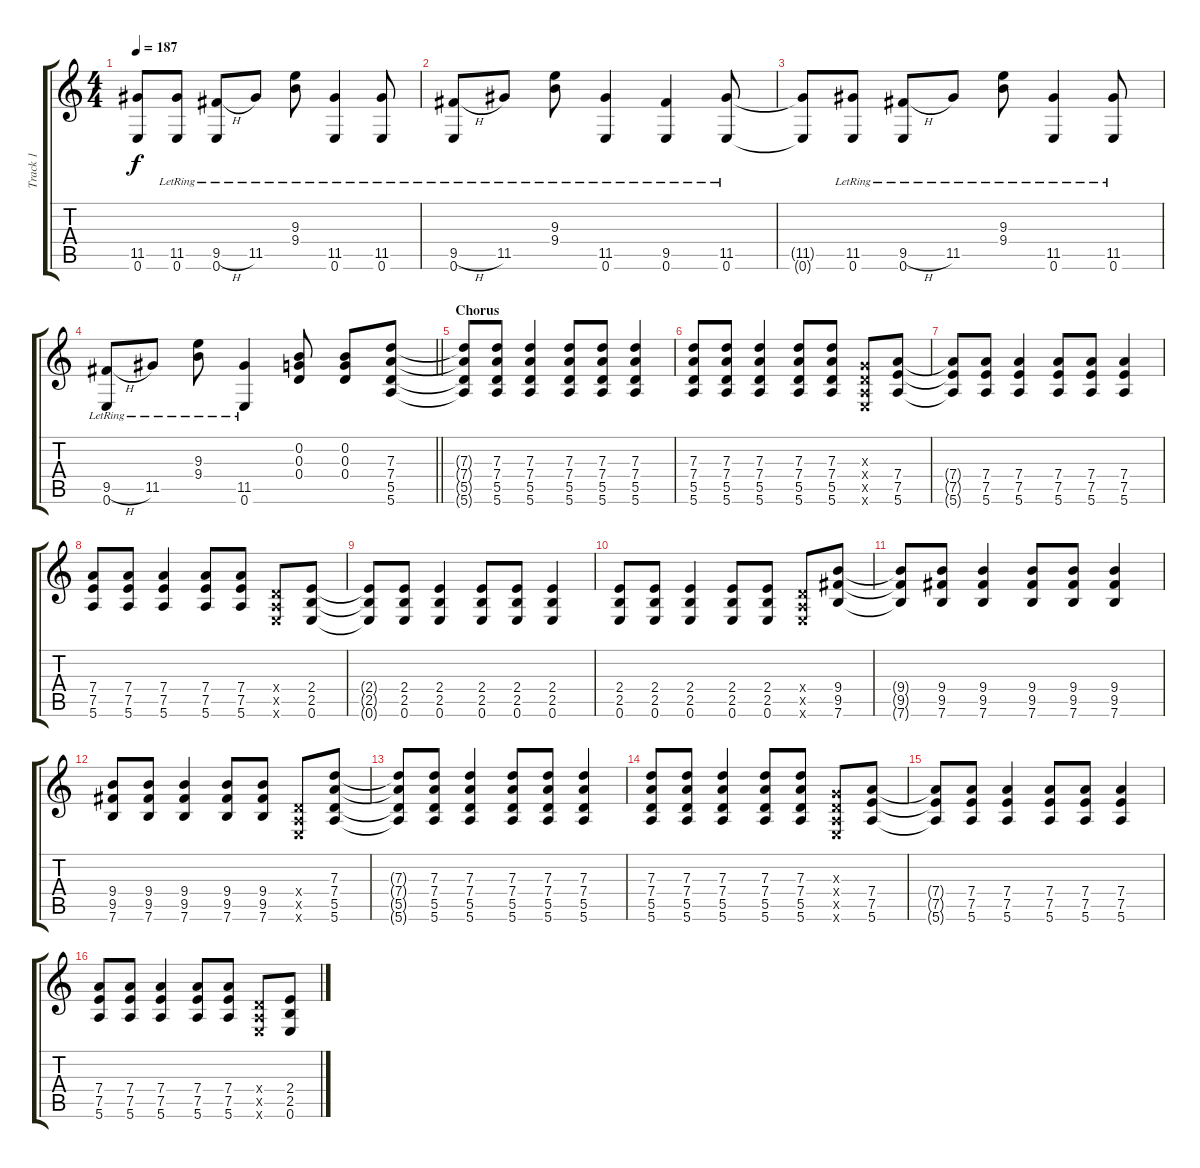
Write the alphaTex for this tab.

\track ("Track 1" "Track 1") {instrument distortionguitar}
\staff {score tabs}
\tuning (E4 B3 G3 D3 A2 E2) {hide}
\ts (4 4)
\tempo 187
\clef g2
\ks c
(11.5{t} 0.6{t}).8{dy f} (11.5{lr} 0.6{lr}).8 (9.5{h lr} 0.6{lr}).8 11.5{lr}.8 (9.3{lr} 9.4{lr}).8 (11.5{lr} 0.6{lr}).4 (11.5{lr} 0.6{lr}).8 |
(9.5{h lr} 0.6{lr}).8 11.5{lr}.8 (9.3{lr} 9.4{lr}).8 (11.5{lr} 0.6{lr}).4 (9.5{lr} 0.6{lr}).4 (11.5{lr} 0.6{lr}).8 |
(11.5{t} 0.6{t}).8 (11.5{lr} 0.6{lr}).8 (9.5{h lr} 0.6{lr}).8 11.5{lr}.8 (9.3{lr} 9.4{lr}).8 (11.5{lr} 0.6{lr}).4 (11.5{lr} 0.6{lr}).8 |
\barLineRight lightlight
(9.5{h lr} 0.6{lr}).8 11.5{lr}.8 (9.3{lr} 9.4{lr}).8 (11.5{lr} 0.6{lr}).4 (0.2 0.3 0.4).8 (0.2 0.3 0.4).8 (7.3 7.4 5.5 5.6).8 |
\section ("" "Chorus")
(7.3{t} 7.4{t} 5.5{t} 5.6{t}).8 (7.3 7.4 5.5 5.6).8 (7.3 7.4 5.5 5.6).4 (7.3 7.4 5.5 5.6).8 (7.3 7.4 5.5 5.6).8 (7.3 7.4 5.5 5.6).4 |
(7.3 7.4 5.5 5.6).8 (7.3 7.4 5.5 5.6).8 (7.3 7.4 5.5 5.6).4 (7.3 7.4 5.5 5.6).8 (7.3 7.4 5.5 5.6).8 (0.3{x} 0.4{x} 0.5{x} 0.6{x}).8 (7.4 7.5 5.6).8 |
(7.4{t} 7.5{t} 5.6{t}).8 (7.4 7.5 5.6).8 (7.4 7.5 5.6).4 (7.4 7.5 5.6).8 (7.4 7.5 5.6).8 (7.4 7.5 5.6).4 |
(7.4 7.5 5.6).8 (7.4 7.5 5.6).8 (7.4 7.5 5.6).4 (7.4 7.5 5.6).8 (7.4 7.5 5.6).8 (0.4{x} 0.5{x} 0.6{x}).8 (2.4 2.5 0.6).8 |
(2.4{t} 2.5{t} 0.6{t}).8 (2.4 2.5 0.6).8 (2.4 2.5 0.6).4 (2.4 2.5 0.6).8 (2.4 2.5 0.6).8 (2.4 2.5 0.6).4 |
(2.4 2.5 0.6).8 (2.4 2.5 0.6).8 (2.4 2.5 0.6).4 (2.4 2.5 0.6).8 (2.4 2.5 0.6).8 (0.4{x} 0.5{x} 0.6{x}).8 (9.4 9.5 7.6).8 |
(9.4{t} 9.5{t} 7.6{t}).8 (9.4 9.5 7.6).8 (9.4 9.5 7.6).4 (9.4 9.5 7.6).8 (9.4 9.5 7.6).8 (9.4 9.5 7.6).4 |
(9.4 9.5 7.6).8 (9.4 9.5 7.6).8 (9.4 9.5 7.6).4 (9.4 9.5 7.6).8 (9.4 9.5 7.6).8 (0.4{x} 0.5{x} 0.6{x}).8 (7.3 7.4 5.5 5.6).8 |
(7.3{t} 7.4{t} 5.5{t} 5.6{t}).8 (7.3 7.4 5.5 5.6).8 (7.3 7.4 5.5 5.6).4 (7.3 7.4 5.5 5.6).8 (7.3 7.4 5.5 5.6).8 (7.3 7.4 5.5 5.6).4 |
(7.3 7.4 5.5 5.6).8 (7.3 7.4 5.5 5.6).8 (7.3 7.4 5.5 5.6).4 (7.3 7.4 5.5 5.6).8 (7.3 7.4 5.5 5.6).8 (0.3{x} 0.4{x} 0.5{x} 0.6{x}).8 (7.4 7.5 5.6).8 |
(7.4{t} 7.5{t} 5.6{t}).8 (7.4 7.5 5.6).8 (7.4 7.5 5.6).4 (7.4 7.5 5.6).8 (7.4 7.5 5.6).8 (7.4 7.5 5.6).4 |
(7.4 7.5 5.6).8 (7.4 7.5 5.6).8 (7.4 7.5 5.6).4 (7.4 7.5 5.6).8 (7.4 7.5 5.6).8 (0.4{x} 0.5{x} 0.6{x}).8 (2.4 2.5 0.6).8
